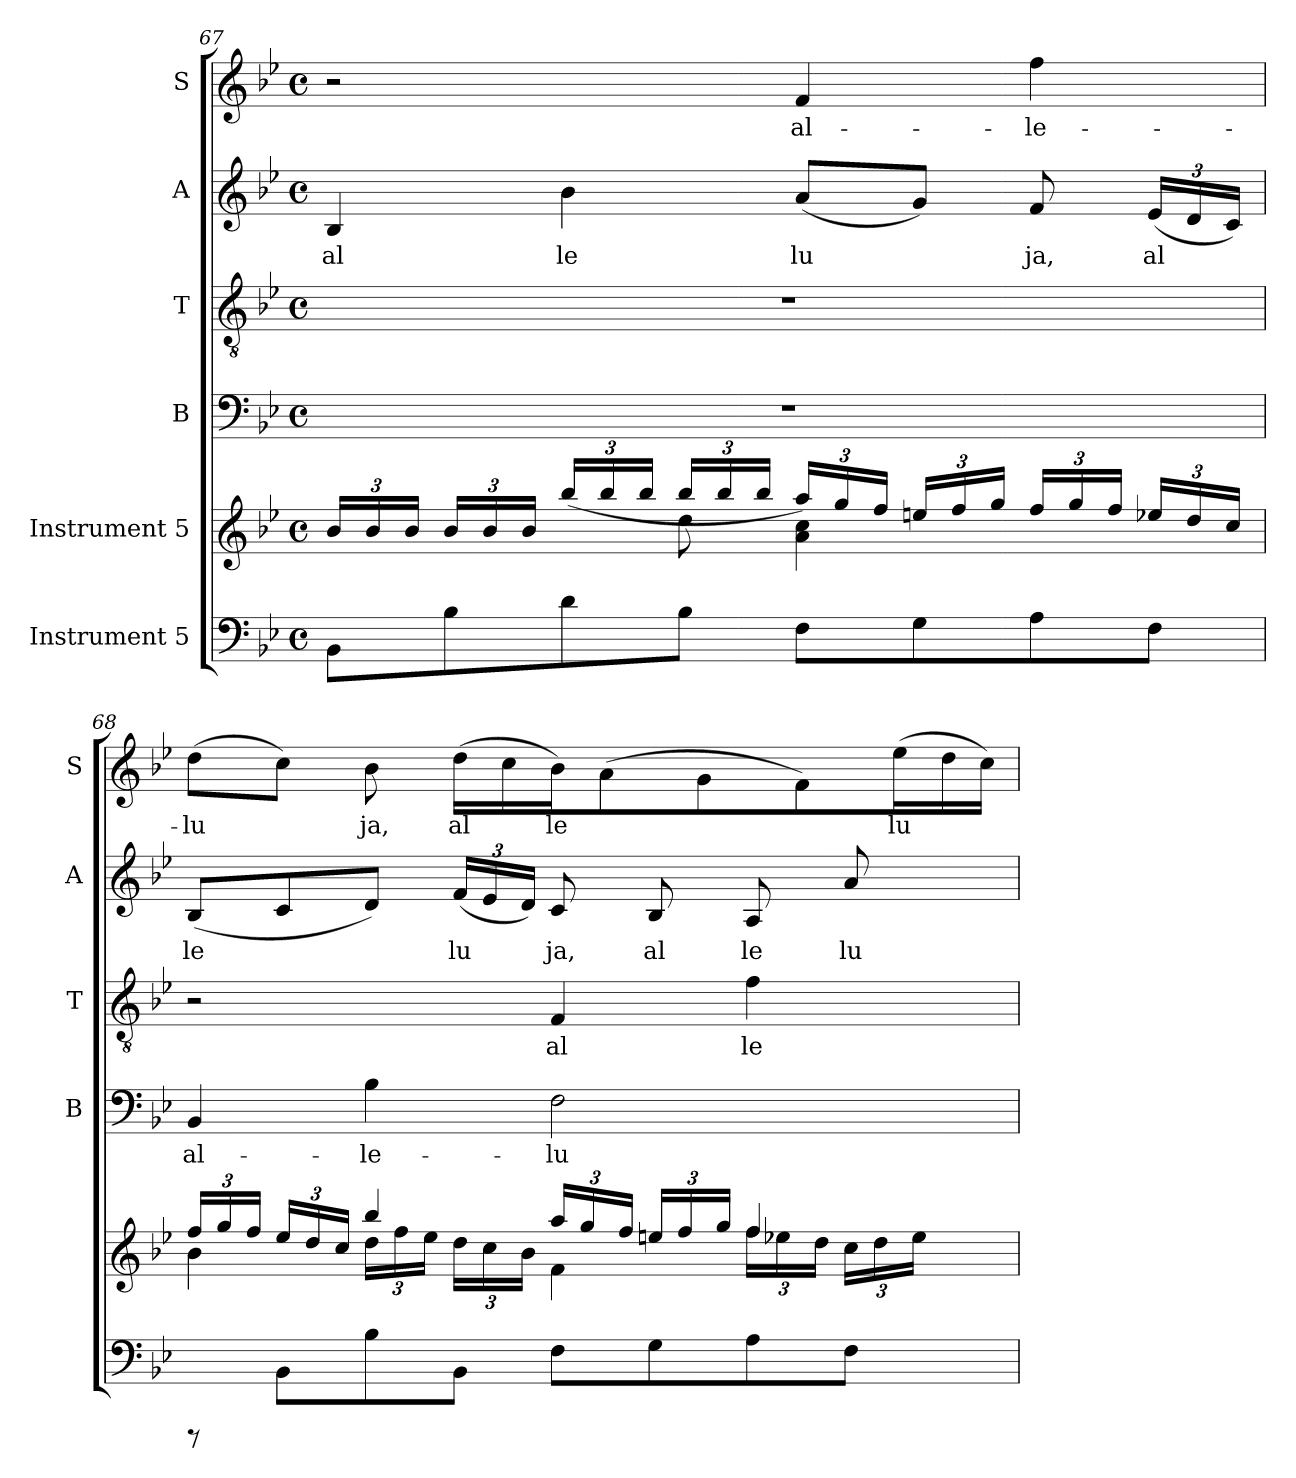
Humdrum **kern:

**kern	**kern	**kern	**text	**kern	**text	**kern	**text	**kern	**text
*part6	*part5	*part4	*part4	*part3	*part3	*part2	*part2	*part1	*part1
*staff6	*staff5	*staff4	*staff4	*staff3	*staff3	*staff2	*staff2	*staff1	*staff1
*I"Instrument 5	*I"Instrument 5	*I"B	*	*I"T	*	*I"A	*	*I"S	*
*	*	*I'B	*	*I'T	*	*I'A	*	*I'S	*
*clefF4	*clefG2	*clefF4	*	*clefGv2	*	*clefG2	*	*clefG2	*
*k[b-e-]	*k[b-e-]	*k[b-e-]	*	*k[b-e-]	*	*k[b-e-]	*	*k[b-e-]	*
*B-:	*B-:	*B-:	*	*B-:	*	*B-:	*	*B-:	*
*M4/4	*M4/4	*M4/4	*	*M4/4	*	*M4/4	*	*M4/4	*
*met(c)	*met(c)	*met(c)	*	*met(c)	*	*met(c)	*	*met(c)	*
*	*Xbrackettup	*	*	*	*	*	*	*	*
=67	=67	=67	=67	=67	=67	=67	=67	=67	=67
*	*^	*	*	*	*	*	*	*	*
!	!	!	!	!	!	!	!	!LO:LY:b:cj	!	!
8BB-\L	24b-/L	4.ryy	1r	.	1r	.	4B-/	al	2r	.
.	24b-/	.	.	.	.	.	.	.	.	.
.	24b-/J	.	.	.	.	.	.	.	.	.
8B-\	24b-/L	.	.	.	.	.	.	.	.	.
.	24b-/	.	.	.	.	.	.	.	.	.
.	24b-/J	.	.	.	.	.	.	.	.	.
!	!	!	!	!	!	!	!	!LO:LY:b:cj	!	!
8d\	(<24bb-/L	.	.	.	.	.	4b-\	le	.	.
.	24bb-/	.	.	.	.	.	.	.	.	.
.	24bb-/J	.	.	.	.	.	.	.	.	.
8B-\J	24bb-/L	8dd\	.	.	.	.	.	.	.	.
.	24bb-/	.	.	.	.	.	.	.	.	.
.	24bb-/J	.	.	.	.	.	.	.	.	.
!	!	!	!	!	!	!	!	!LO:LY:b:cj	!	!LO:LY:b:cj
8F\L	24aa/L)	4a\ 4cc\	.	.	.	.	(<8a/L	lu	4f/	al-
.	24gg/	.	.	.	.	.	.	.	.	.
.	24ff/J	.	.	.	.	.	.	.	.	.
!	!	!	!	!	!	!	!	!LO:LY:b:cj	!	!
8G\	24een/L	.	.	.	.	.	8g/J)	.	.	.
.	24ff/	.	.	.	.	.	.	.	.	.
.	24gg/J	.	.	.	.	.	.	.	.	.
!	!	!	!	!	!	!	!	!LO:LY:b:cj	!	!LO:LY:b:cj
8A\	24ff/L	4ryy	.	.	.	.	8f/	ja,	4ff\	-le-
.	24gg/	.	.	.	.	.	.	.	.	.
.	24ff/J	.	.	.	.	.	.	.	.	.
*	*	*	*	*	*	*	*Xbrackettup	*	*	*
!	!	!	!	!	!	!	!	!LO:LY:b:cj	!	!
8F\J	24ee-X/L	.	.	.	.	.	(<24e-/L	al	.	.
!	!	!	!	!	!	!	!	!LO:LY:b:cj	!	!
.	24dd/	.	.	.	.	.	24d/	.	.	.
!	!	!	!	!	!	!	!	!LO:LY:b:cj	!	!
.	24cc/J	.	.	.	.	.	24c/J)	.	.	.
!!LO:PB:g=z
=68	=68	=68	=68	=68	=68	=68	=68	=68	=68	=68
!	!	!	!	!LO:LY:b:cj	!	!	!	!LO:LY:b:cj	!	!LO:LY:b:cj
8rCCC	24ff/L	4b-\	4BB-/	al-	2r	.	(<8B-/L	le	(>8dd\L	-lu
.	24gg/	.	.	.	.	.	.	.	.	.
.	24ff/J	.	.	.	.	.	.	.	.	.
!	!	!	!	!	!	!	!	!LO:LY:b:cj	!	!LO:LY:b:cj
8BB-\L	24ee-/L	.	.	.	.	.	8c/	.	8cc\J)	.
.	24dd/	.	.	.	.	.	.	.	.	.
.	24cc/J	.	.	.	.	.	.	.	.	.
!	!	!	!	!LO:LY:b:cj	!	!	!	!LO:LY:b:cj	!	!LO:LY:b:cj
8B-\	4bb-/	24dd\L	4B-\	-le-	.	.	8d/J)	.	8b-\	ja,
.	.	24ff\	.	.	.	.	.	.	.	.
.	.	24ee-\J	.	.	.	.	.	.	.	.
!	!	!	!	!	!	!	!	!LO:LY:b:cj	!	!LO:LY:b:cj
8BB-\J	.	24dd\L	.	.	.	.	(<24f/L	lu	(>16dd\L	al
!	!	!	!	!	!	!	!	!LO:LY:b:cj	!	!
.	.	24cc\	.	.	.	.	24e-/	.	.	.
!	!	!	!	!	!	!	!	!	!	!LO:LY:b:cj
.	.	.	.	.	.	.	.	.	16cc\	.
!	!	!	!	!	!	!	!	!LO:LY:b:cj	!	!
.	.	24b-\J	.	.	.	.	24d/J)	.	.	.
!	!	!	!	!LO:LY:b:cj	!	!LO:LY:b:cj	!	!LO:LY:b:cj	!	!LO:LY:b:cj
8F\L	24aa/L	4f\	2F\	-lu-	4F/	al	8c/	ja,	16b-\)	le
.	24gg/	.	.	.	.	.	.	.	.	.
.	.	.	.	.	.	.	.	.	(<8a/L	.
.	24ff/J	.	.	.	.	.	.	.	.	.
!	!	!	!	!	!	!	!	!LO:LY:b:cj	!	!
8G\	24een/L	.	.	.	.	.	8B-/	al	.	.
.	24ff/	.	.	.	.	.	.	.	.	.
!	!	!	!	!	!	!	!	!	!	!LO:LY:b:cj
.	.	.	.	.	.	.	.	.	8g/	.
.	24gg/J	.	.	.	.	.	.	.	.	.
!	!	!	!	!	!	!LO:LY:b:cj	!	!LO:LY:b:cj	!	!
8A\	4ff/	24ff\L	.	.	4f\	le	8A/	le	.	.
.	.	24ee-X\	.	.	.	.	.	.	.	.
!	!	!	!	!	!	!	!	!	!	!LO:LY:b:cj
.	.	.	.	.	.	.	.	.	8f/J)	.
.	.	24dd\J	.	.	.	.	.	.	.	.
!	!	!	!	!	!	!	!	!LO:LY:b:cj	!	!
8F\J	.	24cc\L	.	.	.	.	8a/	lu	.	.
.	.	24dd\	.	.	.	.	.	.	.	.
!	!	!	!	!	!	!	!	!	!	!LO:LY:b:cj
.	.	.	.	.	.	.	.	.	(>16ee-\	lu
.	.	24ee-\J	.	.	.	.	.	.	.	.
!	!	!	!	!	!	!	!	!	!	!LO:LY:b:cj
8ryy	8ryy	8ryy	8ryy	.	8ryy	.	8ryy	.	16dd<\	.
!	!	!	!	!	!	!	!	!	!	!LO:LY:b:cj
.	.	.	.	.	.	.	.	.	16cc\J)	.
*	*v	*v	*	*	*	*	*	*	*	*
=	=	=	=	=	=	=	=	=	=
*-	*-	*-	*-	*-	*-	*-	*-	*-	*-
